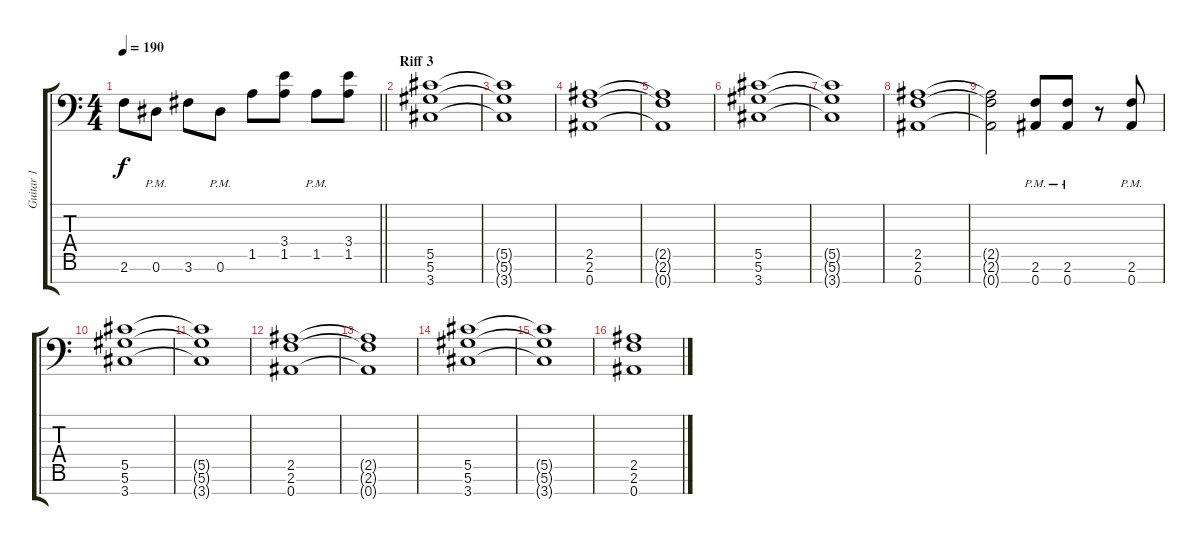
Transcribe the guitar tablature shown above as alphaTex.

\track ("Guitar 1" "Guitar 1") {instrument distortionguitar}
\staff {score tabs}
\tuning (Eb4 Bb3 Gb3 Db3 Ab2 Eb2 Bb1) {hide}
\ts (4 4)
\tempo 190
\clef f4
\barLineRight lightlight
\ks c
2.6.8{dy f} 0.6{pm}.8 3.6.8 0.6{pm}.8 1.5.8 (3.4 1.5).8 1.5{pm}.8 (3.4 1.5).8 |
\section ("" "Riff 3")
(5.5 5.6 3.7).1 |
(5.5{t} 5.6{t} 3.7{t}).1 |
(2.5 2.6 0.7).1 |
(2.5{t} 2.6{t} 0.7{t}).1 |
(5.5 5.6 3.7).1 |
(5.5{t} 5.6{t} 3.7{t}).1 |
(2.5 2.6 0.7).1 |
(2.5{t} 2.6{t} 0.7{t}).2 (2.6{pm} 0.7{pm}).8 (2.6{pm} 0.7{pm}).8 r.8 (2.6{pm} 0.7{pm}).8 |
(5.5 5.6 3.7).1 |
(5.5{t} 5.6{t} 3.7{t}).1 |
(2.5 2.6 0.7).1 |
(2.5{t} 2.6{t} 0.7{t}).1 |
(5.5 5.6 3.7).1 |
(5.5{t} 5.6{t} 3.7{t}).1 |
(2.5 2.6 0.7).1
